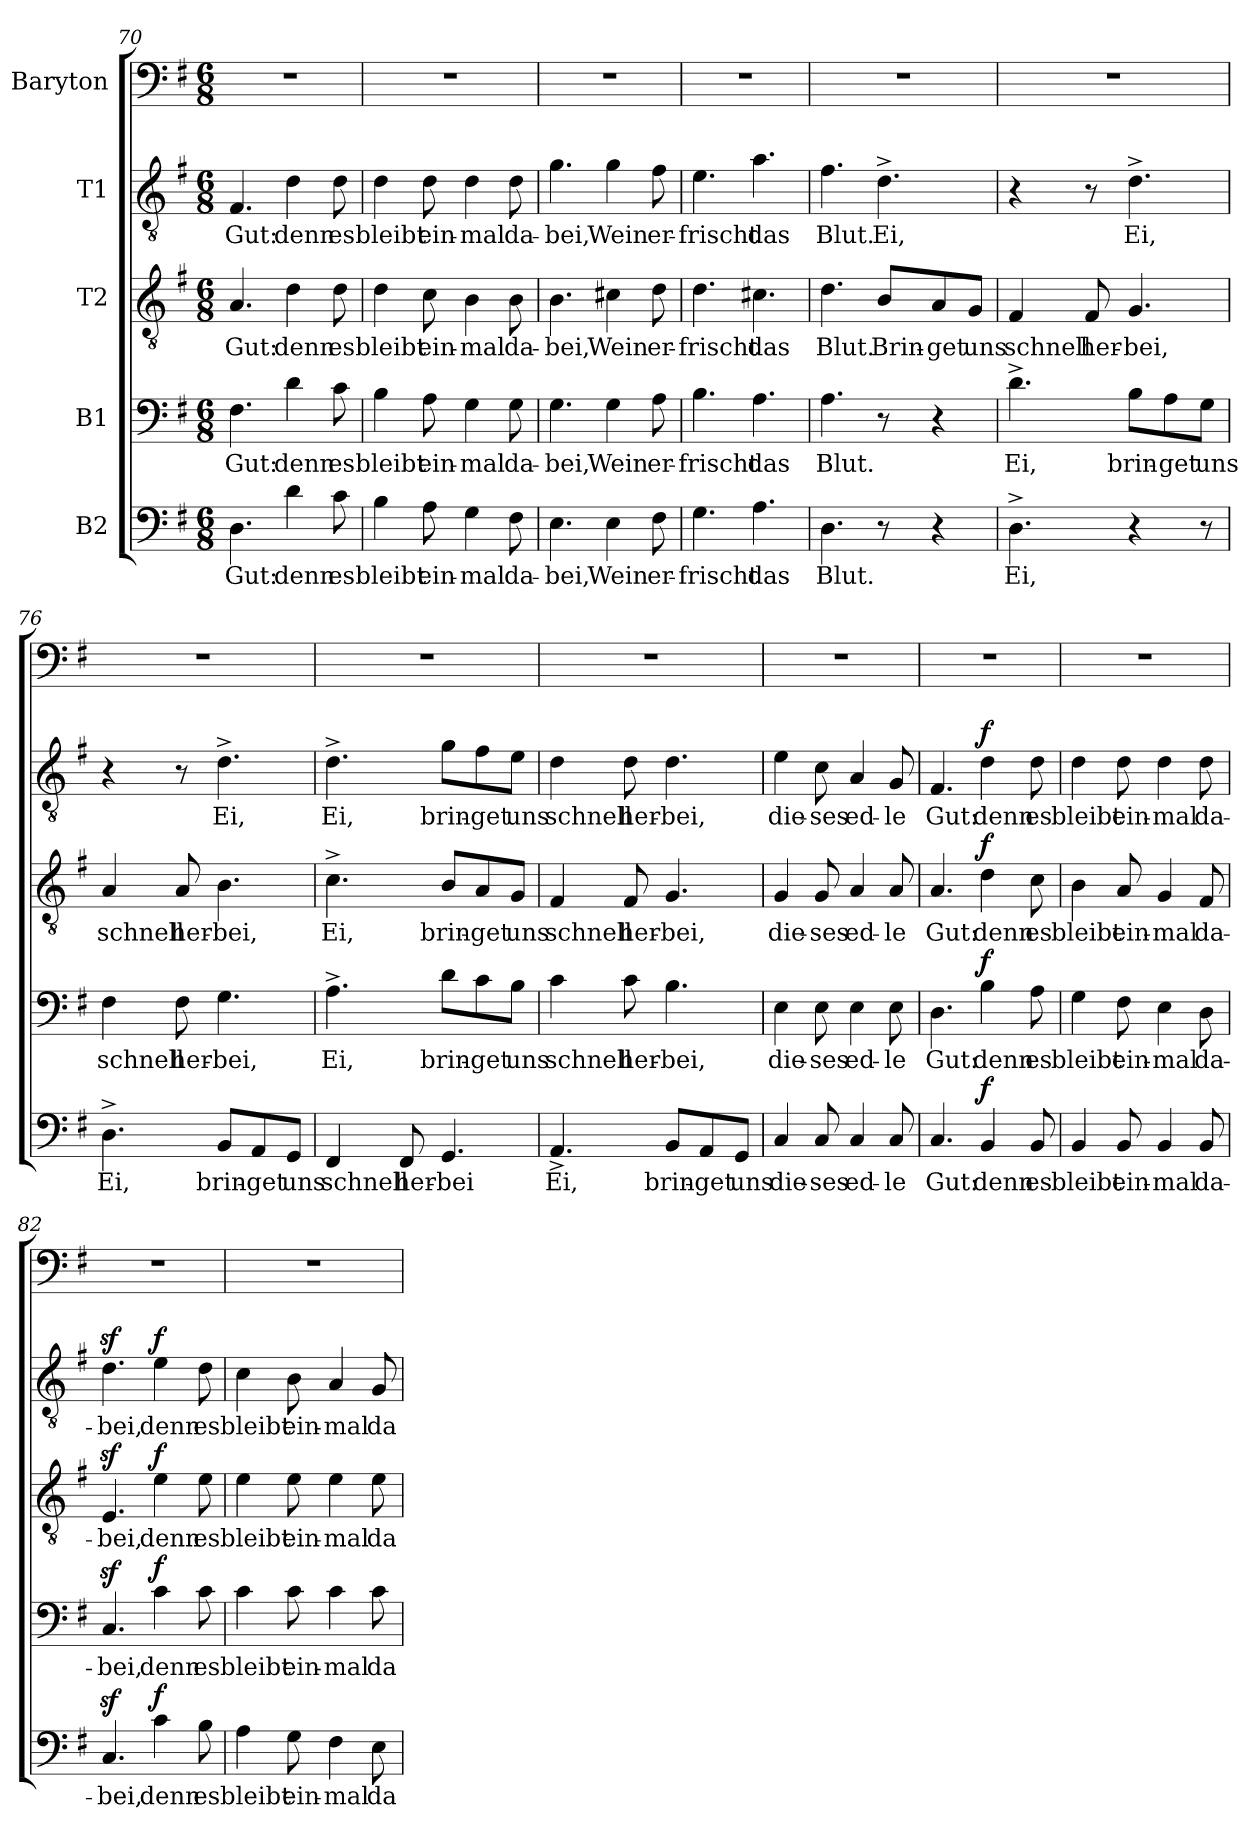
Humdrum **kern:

**kern	**text	**dynam	**kern	**text	**dynam	**kern	**text	**dynam	**kern	**text	**dynam	**kern
*part5	*part5	*part5	*part4	*part4	*part4	*part3	*part3	*part3	*part2	*part2	*part2	*part1
*staff5	*staff5	*staff5	*staff4	*staff4	*staff4	*staff3	*staff3	*staff3	*staff2	*staff2	*staff2	*staff1
*I"B2	*	*	*I"B1	*	*	*I"T2	*	*	*I"T1	*	*	*I"Baryton
*clefF4	*	*	*clefF4	*	*	*clefGv2	*	*	*clefGv2	*	*	*clefF4
*k[f#]	*	*	*k[f#]	*	*	*k[f#]	*	*	*k[f#]	*	*	*k[f#]
*M6/8	*	*	*M6/8	*	*	*M6/8	*	*	*M6/8	*	*	*M6/8
=70	=70	=70	=70	=70	=70	=70	=70	=70	=70	=70	=70	=70
!	!LO:LY:b	!	!	!LO:LY:b	!	!	!LO:LY:b	!	!	!LO:LY:b	!	!
4.D\	Gut:	.	4.F#\	Gut:	.	4.A/	Gut:	.	4.F#/	Gut:	.	2.r
!	!LO:LY:b	!	!	!LO:LY:b	!	!	!LO:LY:b	!	!	!LO:LY:b	!	!
4d\	denn	.	4d\	denn	.	4d\	denn	.	4d\	denn	.	.
!	!LO:LY:b	!	!	!LO:LY:b	!	!	!LO:LY:b	!	!	!LO:LY:b	!	!
8c\	es	.	8c\	es	.	8d\	es	.	8d\	es	.	.
=71	=71	=71	=71	=71	=71	=71	=71	=71	=71	=71	=71	=71
!	!LO:LY:b	!	!	!LO:LY:b	!	!	!LO:LY:b	!	!	!LO:LY:b	!	!
4B\	bleibt	.	4B\	bleibt	.	4d\	bleibt	.	4d\	bleibt	.	2.r
!	!LO:LY:b	!	!	!LO:LY:b	!	!	!LO:LY:b	!	!	!LO:LY:b	!	!
8A\	ein-	.	8A\	ein-	.	8c\	ein-	.	8d\	ein-	.	.
!	!LO:LY:b	!	!	!LO:LY:b	!	!	!LO:LY:b	!	!	!LO:LY:b	!	!
4G\	-mal	.	4G\	-mal	.	4B\	-mal	.	4d\	-mal	.	.
!	!LO:LY:b	!	!	!LO:LY:b	!	!	!LO:LY:b	!	!	!LO:LY:b	!	!
8F#\	da-	.	8G\	da-	.	8B\	da-	.	8d\	da-	.	.
=72	=72	=72	=72	=72	=72	=72	=72	=72	=72	=72	=72	=72
!	!LO:LY:b	!	!	!LO:LY:b	!	!	!LO:LY:b	!	!	!LO:LY:b	!	!
4.E\	-bei,	.	4.G\	-bei,	.	4.B\	-bei,	.	4.g\	-bei,	.	2.r
!	!LO:LY:b	!	!	!LO:LY:b	!	!	!LO:LY:b	!	!	!LO:LY:b	!	!
4E\	Wein	.	4G\	Wein	.	4c#X\	Wein	.	4g\	Wein	.	.
!	!LO:LY:b	!	!	!LO:LY:b	!	!	!LO:LY:b	!	!	!LO:LY:b	!	!
8F#\	er-	.	8A\	er-	.	8d\	er-	.	8f#\	er-	.	.
=73	=73	=73	=73	=73	=73	=73	=73	=73	=73	=73	=73	=73
!	!LO:LY:b	!	!	!LO:LY:b	!	!	!LO:LY:b	!	!	!LO:LY:b	!	!
4.G\	-frischt	.	4.B\	-frischt	.	4.d\	-frischt	.	4.e\	-frischt	.	2.r
!	!LO:LY:b	!	!	!LO:LY:b	!	!	!LO:LY:b	!	!	!LO:LY:b	!	!
4.A\	das	.	4.A\	das	.	4.c#X\	das	.	4.a\	das	.	.
=74	=74	=74	=74	=74	=74	=74	=74	=74	=74	=74	=74	=74
!	!LO:LY:b	!	!	!LO:LY:b	!	!	!LO:LY:b	!	!	!LO:LY:b	!	!
4.D\	Blut.	.	4.A\	Blut.	.	4.d\	Blut.	.	4.f#\	Blut.	.	2.r
!	!	!	!	!	!	!	!LO:LY:b	!	!	!LO:LY:b	!	!
8r	.	.	8r	.	.	8B/L	Brin-	.	4.d^\	Ei,	.	.
!	!	!	!	!	!	!	!LO:LY:b	!	!	!	!	!
4r	.	.	4r	.	.	8A/	-get	.	.	.	.	.
!	!	!	!	!	!	!	!LO:LY:b	!	!	!	!	!
.	.	.	.	.	.	8G/J	uns	.	.	.	.	.
=75	=75	=75	=75	=75	=75	=75	=75	=75	=75	=75	=75	=75
!	!LO:LY:b	!	!	!LO:LY:b	!	!	!LO:LY:b	!	!	!	!	!
4.D^\	Ei,	.	4.d^\	Ei,	.	4F#/	schnell	.	4r	.	.	2.r
!	!	!	!	!	!	!	!LO:LY:b	!	!	!	!	!
.	.	.	.	.	.	8F#/	her-	.	8r	.	.	.
!	!	!	!	!LO:LY:b	!	!	!LO:LY:b	!	!	!LO:LY:b	!	!
4r	.	.	8B\L	brin-	.	4.G/	-bei,	.	4.d^\	Ei,	.	.
!	!	!	!	!LO:LY:b	!	!	!	!	!	!	!	!
.	.	.	8A\	-get	.	.	.	.	.	.	.	.
!	!	!	!	!LO:LY:b	!	!	!	!	!	!	!	!
8r	.	.	8G\J	uns	.	.	.	.	.	.	.	.
!!LO:LB:g=z
=76	=76	=76	=76	=76	=76	=76	=76	=76	=76	=76	=76	=76
!	!LO:LY:b	!	!	!LO:LY:b	!	!	!LO:LY:b	!	!	!	!	!
4.D^\	Ei,	.	4F#\	schnell	.	4A/	schnell	.	4r	.	.	2.r
!	!	!	!	!LO:LY:b	!	!	!LO:LY:b	!	!	!	!	!
.	.	.	8F#\	her-	.	8A/	her-	.	8r	.	.	.
!	!LO:LY:b	!	!	!LO:LY:b	!	!	!LO:LY:b	!	!	!LO:LY:b	!	!
8BB/L	brin-	.	4.G\	-bei,	.	4.B\	-bei,	.	4.d^\	Ei,	.	.
!	!LO:LY:b	!	!	!	!	!	!	!	!	!	!	!
8AA/	-get	.	.	.	.	.	.	.	.	.	.	.
!	!LO:LY:b	!	!	!	!	!	!	!	!	!	!	!
8GG/J	uns	.	.	.	.	.	.	.	.	.	.	.
=77	=77	=77	=77	=77	=77	=77	=77	=77	=77	=77	=77	=77
!	!LO:LY:b	!	!	!LO:LY:b	!	!	!LO:LY:b	!	!	!LO:LY:b	!	!
4FF#/	schnell	.	4.A^\	Ei,	.	4.c^\	Ei,	.	4.d^\	Ei,	.	2.r
!	!LO:LY:b	!	!	!	!	!	!	!	!	!	!	!
8FF#/	her-	.	.	.	.	.	.	.	.	.	.	.
!	!LO:LY:b	!	!	!LO:LY:b	!	!	!LO:LY:b	!	!	!LO:LY:b	!	!
4.GG/	-bei	.	8d\L	brin-	.	8B/L	brin-	.	8g\L	brin-	.	.
!	!	!	!	!LO:LY:b	!	!	!LO:LY:b	!	!	!LO:LY:b	!	!
.	.	.	8c\	-get	.	8A/	-get	.	8f#\	-get	.	.
!	!	!	!	!LO:LY:b	!	!	!LO:LY:b	!	!	!LO:LY:b	!	!
.	.	.	8B\J	uns	.	8G/J	uns	.	8e\J	uns	.	.
=78	=78	=78	=78	=78	=78	=78	=78	=78	=78	=78	=78	=78
!	!LO:LY:b	!	!	!LO:LY:b	!	!	!LO:LY:b	!	!	!LO:LY:b	!	!
4.AA^/	Ei,	.	4c\	schnell	.	4F#/	schnell	.	4d\	schnell	.	2.r
!	!	!	!	!LO:LY:b	!	!	!LO:LY:b	!	!	!LO:LY:b	!	!
.	.	.	8c\	her-	.	8F#/	her-	.	8d\	her-	.	.
!	!LO:LY:b	!	!	!LO:LY:b	!	!	!LO:LY:b	!	!	!LO:LY:b	!	!
8BB/L	brin-	.	4.B\	-bei,	.	4.G/	-bei,	.	4.d\	-bei,	.	.
!	!LO:LY:b	!	!	!	!	!	!	!	!	!	!	!
8AA/	-get	.	.	.	.	.	.	.	.	.	.	.
!	!LO:LY:b	!	!	!	!	!	!	!	!	!	!	!
8GG/J	uns	.	.	.	.	.	.	.	.	.	.	.
=79	=79	=79	=79	=79	=79	=79	=79	=79	=79	=79	=79	=79
!	!LO:LY:b	!	!	!LO:LY:b	!	!	!LO:LY:b	!	!	!LO:LY:b	!	!
4C/	die-	.	4E\	die-	.	4G/	die-	.	4e\	die-	.	2.r
!	!LO:LY:b	!	!	!LO:LY:b	!	!	!LO:LY:b	!	!	!LO:LY:b	!	!
8C/	-ses	.	8E\	-ses	.	8G/	-ses	.	8c\	-ses	.	.
!	!LO:LY:b	!	!	!LO:LY:b	!	!	!LO:LY:b	!	!	!LO:LY:b	!	!
4C/	ed-	.	4E\	ed-	.	4A/	ed-	.	4A/	ed-	.	.
!	!LO:LY:b	!	!	!LO:LY:b	!	!	!LO:LY:b	!	!	!LO:LY:b	!	!
8C/	-le	.	8E\	-le	.	8A/	-le	.	8G/	-le	.	.
=80	=80	=80	=80	=80	=80	=80	=80	=80	=80	=80	=80	=80
!	!LO:LY:b	!	!	!LO:LY:b	!	!	!LO:LY:b	!	!	!LO:LY:b	!	!
4.C/	Gut:	.	4.D\	Gut:	.	4.A/	Gut:	.	4.F#/	Gut:	.	2.r
!	!LO:LY:b	!LO:DY:a	!	!LO:LY:b	!LO:DY:a	!	!LO:LY:b	!LO:DY:a	!	!LO:LY:b	!LO:DY:a	!
4BB/	denn	f	4B\	denn	f	4d\	denn	f	4d\	denn	f	.
!	!LO:LY:b	!	!	!LO:LY:b	!	!	!LO:LY:b	!	!	!LO:LY:b	!	!
8BB/	es	.	8A\	es	.	8c\	es	.	8d\	es	.	.
=81	=81	=81	=81	=81	=81	=81	=81	=81	=81	=81	=81	=81
!	!LO:LY:b	!	!	!LO:LY:b	!	!	!LO:LY:b	!	!	!LO:LY:b	!	!
4BB/	bleibt	.	4G\	bleibt	.	4B\	bleibt	.	4d\	bleibt	.	2.r
!	!LO:LY:b	!	!	!LO:LY:b	!	!	!LO:LY:b	!	!	!LO:LY:b	!	!
8BB/	ein-	.	8F#\	ein-	.	8A/	ein-	.	8d\	ein-	.	.
!	!LO:LY:b	!	!	!LO:LY:b	!	!	!LO:LY:b	!	!	!LO:LY:b	!	!
4BB/	-mal	.	4E\	-mal	.	4G/	-mal	.	4d\	-mal	.	.
!	!LO:LY:b	!	!	!LO:LY:b	!	!	!LO:LY:b	!	!	!LO:LY:b	!	!
8BB/	da-	.	8D\	da-	.	8F#/	da-	.	8d\	da-	.	.
!!LO:PB:g=z
=82	=82	=82	=82	=82	=82	=82	=82	=82	=82	=82	=82	=82
!	!LO:LY:b	!	!	!LO:LY:b	!	!	!LO:LY:b	!	!	!LO:LY:b	!	!
4.Cz>/	-bei,	.	4.Cz>/	-bei,	.	4.Ez>/	-bei,	.	4.dz>\	-bei,	.	2.r
!	!LO:LY:b	!LO:DY:a	!	!LO:LY:b	!LO:DY:a	!	!LO:LY:b	!LO:DY:a	!	!LO:LY:b	!LO:DY:a	!
4c\	denn	f	4c\	denn	f	4e\	denn	f	4e\	denn	f	.
!	!LO:LY:b	!	!	!LO:LY:b	!	!	!LO:LY:b	!	!	!LO:LY:b	!	!
8B\	es	.	8c\	es	.	8e\	es	.	8d\	es	.	.
=83	=83	=83	=83	=83	=83	=83	=83	=83	=83	=83	=83	=83
!	!LO:LY:b	!	!	!LO:LY:b	!	!	!LO:LY:b	!	!	!LO:LY:b	!	!
4A\	bleibt	.	4c\	bleibt	.	4e\	bleibt	.	4c\	bleibt	.	2.r
!	!LO:LY:b	!	!	!LO:LY:b	!	!	!LO:LY:b	!	!	!LO:LY:b	!	!
8G\	ein-	.	8c\	ein-	.	8e\	ein-	.	8B\	ein-	.	.
!	!LO:LY:b	!	!	!LO:LY:b	!	!	!LO:LY:b	!	!	!LO:LY:b	!	!
4F#\	-mal	.	4c\	-mal	.	4e\	-mal	.	4A/	-mal	.	.
!	!LO:LY:b	!	!	!LO:LY:b	!	!	!LO:LY:b	!	!	!LO:LY:b	!	!
8E\	da-	.	8c\	da-	.	8e\	da-	.	8G/	da-	.	.
=	=	=	=	=	=	=	=	=	=	=	=	=
*-	*-	*-	*-	*-	*-	*-	*-	*-	*-	*-	*-	*-
